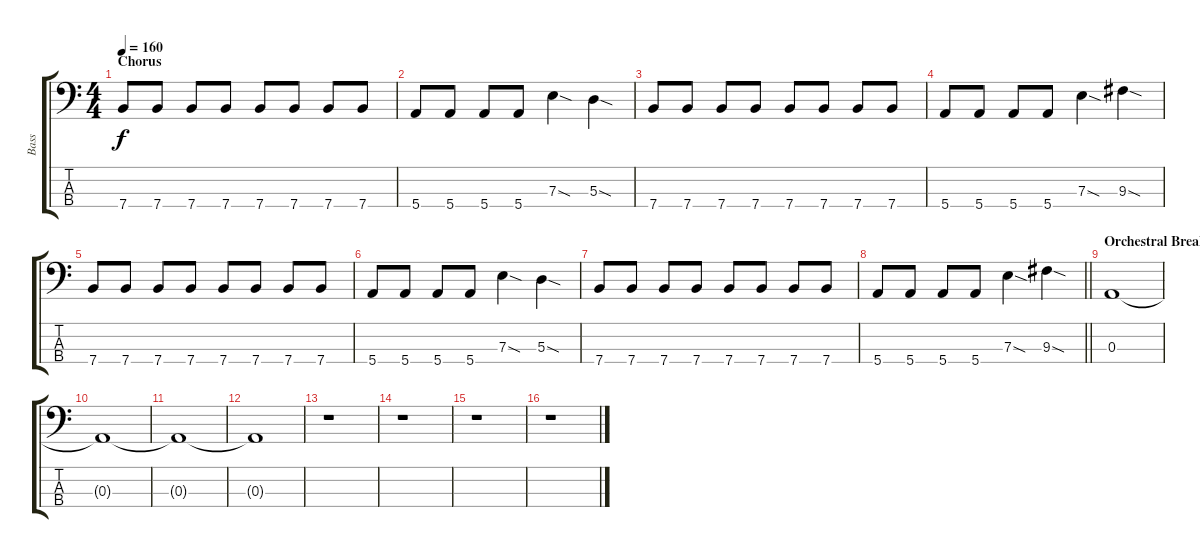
\track ("Bass" "Bass") {instrument electricbassfinger}
\staff {score tabs}
\tuning (G2 D2 A1 E1) {hide}
\ts (4 4)
\section ("" "Chorus")
\tempo 160
\clef f4
\ks aminor
7.4.8{dy f} 7.4.8 7.4.8 7.4.8 7.4.8 7.4.8 7.4.8 7.4.8 |
5.4.8 5.4.8 5.4.8 5.4.8 7.3{sod}.4 5.3{sod}.4 |
7.4.8 7.4.8 7.4.8 7.4.8 7.4.8 7.4.8 7.4.8 7.4.8 |
5.4.8 5.4.8 5.4.8 5.4.8 7.3{sod}.4 9.3{sod}.4 |
7.4.8 7.4.8 7.4.8 7.4.8 7.4.8 7.4.8 7.4.8 7.4.8 |
5.4.8 5.4.8 5.4.8 5.4.8 7.3{sod}.4 5.3{sod}.4 |
7.4.8 7.4.8 7.4.8 7.4.8 7.4.8 7.4.8 7.4.8 7.4.8 |
\barLineRight lightlight
5.4.8 5.4.8 5.4.8 5.4.8 7.3{sod}.4 9.3{sod}.4 |
\section ("" "Orchestral Breakdown")
0.3.1{volume 0} |
0.3{t}.1 |
0.3{t}.1 |
0.3{t}.1 |
r.1{volume 13} |
r.1 |
r.1 |
r.1
